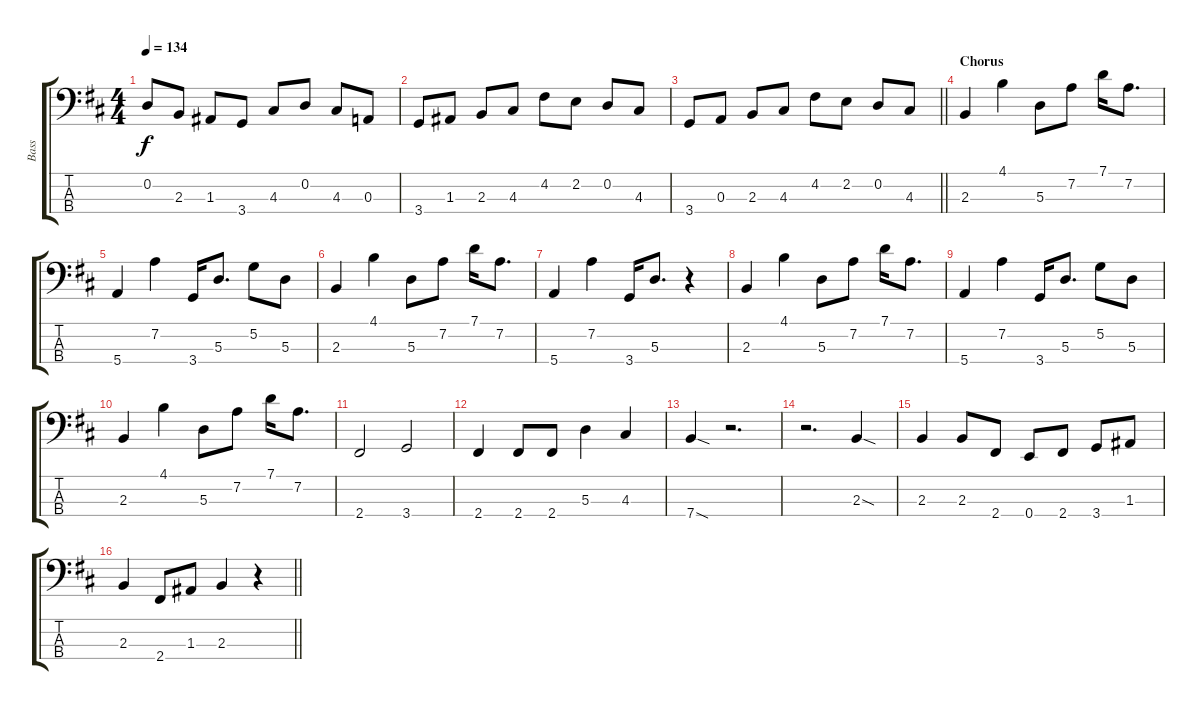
\track ("Bass" "Bass") {instrument electricbassfinger}
\staff {score tabs}
\tuning (G2 D2 A1 E1) {hide}
\ts (4 4)
\tempo 134
\clef f4
\ks bminor
0.2.8{dy f} 2.3.8 1.3.8 3.4.8 4.3.8 0.2.8 4.3.8 0.3.8 |
3.4.8 1.3.8 2.3.8 4.3.8 4.2.8 2.2.8 0.2.8 4.3.8 |
\barLineRight lightlight
3.4.8 0.3.8 2.3.8 4.3.8 4.2.8 2.2.8 0.2.8 4.3.8 |
\section ("" "Chorus")
2.3.4 4.1.4 5.3.8 7.2.8 7.1.16 7.2.8{d} |
5.4.4 7.2.4 3.4.16 5.3.8{d} 5.2.8 5.3.8 |
2.3.4 4.1.4 5.3.8 7.2.8 7.1.16 7.2.8{d} |
5.4.4 7.2.4 3.4.16 5.3.8{d} r.4 |
2.3.4 4.1.4 5.3.8 7.2.8 7.1.16 7.2.8{d} |
5.4.4 7.2.4 3.4.16 5.3.8{d} 5.2.8 5.3.8 |
2.3.4 4.1.4 5.3.8 7.2.8 7.1.16 7.2.8{d} |
2.4.2 3.4.2 |
2.4.4 2.4.8 2.4.8 5.3.4 4.3.4 |
7.4{sod}.4 r.2{d} |
r.2{d} 2.3{sod}.4 |
2.3.4 2.3.8 2.4.8 0.4.8 2.4.8 3.4.8 1.3.8 |
\barLineRight lightlight
2.3.4 2.4.8 1.3.8 2.3.4 r.4
